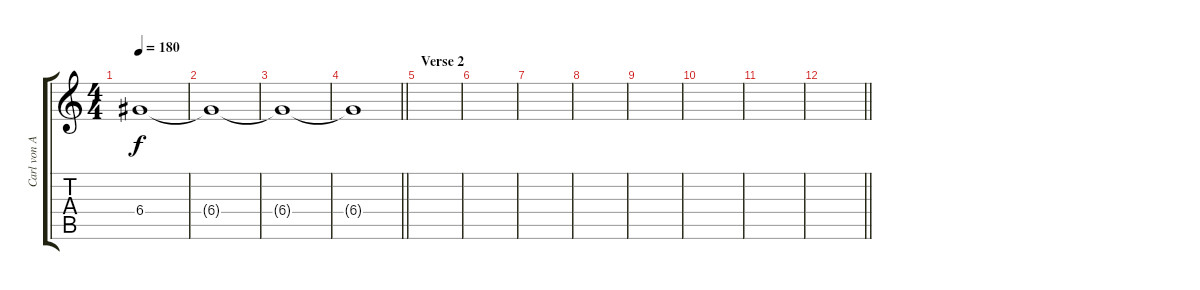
\track ("Carl von Arbin - Lead Guitar" "Carl von A") {instrument electricguitarclean}
\staff {score tabs}
\tuning (E4 B3 G3 D3 A2 E2) {hide}
\ts (4 4)
\tempo 180
\clef g2
\ks c
6.4.1{dy f} |
6.4{t}.1 |
6.4{t}.1 |
\barLineRight lightlight
6.4{t}.1 |
\section ("" "Verse 2")
|
|
|
|
|
|
|
\barLineRight lightlight
